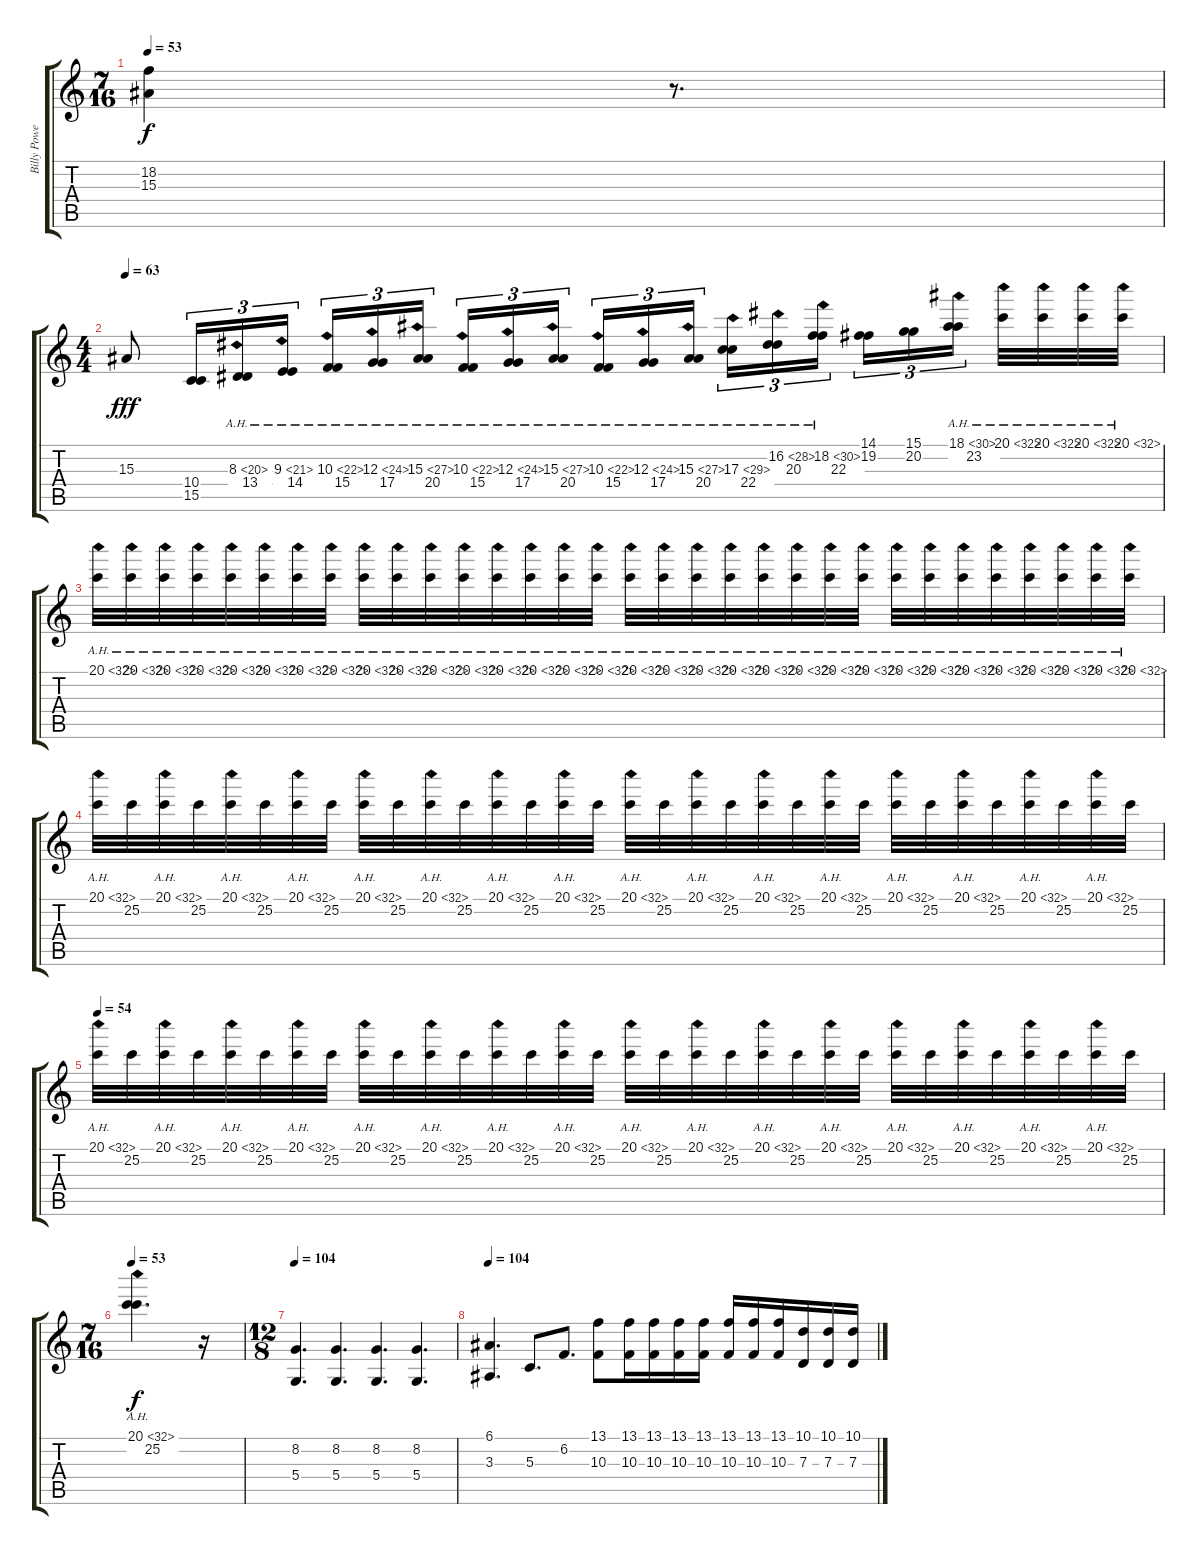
\track ("Billy Powell (keyboard right hand)" "Billy Powe") {instrument acousticgrandpiano}
\staff {score tabs}
\tuning (E4 B3 G3 D3 A2 E2) {hide}
\ts (7 16)
\tempo 53
\clef g2
\ks c
(18.2 15.3).4{dy f} r.8{d} |
\ts (4 4)
\tempo 63
15.3.8{dy fff} (10.4 15.5).16{tu (3 2)} (8.3{ah 12} 13.4).16{tu (3 2)} (9.3{ah 12} 14.4).16{tu (3 2)} (10.3{ah 12} 15.4).16{tu (3 2)} (12.3{ah 12} 17.4).16{tu (3 2)} (15.3{ah 12} 20.4).16{tu (3 2) beam splitsecondary} (10.3{ah 12} 15.4).16{tu (3 2)} (12.3{ah 12} 17.4).16{tu (3 2)} (15.3{ah 12} 20.4).16{tu (3 2)} (10.3{ah 12} 15.4).16{tu (3 2)} (12.3{ah 12} 17.4).16{tu (3 2)} (15.3{ah 12} 20.4).16{tu (3 2) beam splitsecondary} (17.3{ah 12} 22.4).16{tu (3 2)} (16.2{ah 12} 20.3).16{tu (3 2)} (18.2{ah 12} 22.3).16{tu (3 2)} (14.1 19.2).16{tu (3 2)} (15.1 20.2).16{tu (3 2)} (18.1{ah 12} 23.2).16{tu (3 2) beam splitsecondary} 20.1{ah 12}.32 20.1{ah 12}.32 20.1{ah 12}.32 20.1{ah 12}.32 |
20.1{ah 12}.32 20.1{ah 12}.32 20.1{ah 12}.32 20.1{ah 12}.32 20.1{ah 12}.32 20.1{ah 12}.32 20.1{ah 12}.32 20.1{ah 12}.32 20.1{ah 12}.32 20.1{ah 12}.32 20.1{ah 12}.32 20.1{ah 12}.32 20.1{ah 12}.32 20.1{ah 12}.32 20.1{ah 12}.32 20.1{ah 12}.32 20.1{ah 12}.32 20.1{ah 12}.32 20.1{ah 12}.32 20.1{ah 12}.32 20.1{ah 12}.32 20.1{ah 12}.32 20.1{ah 12}.32 20.1{ah 12}.32 20.1{ah 12}.32 20.1{ah 12}.32 20.1{ah 12}.32 20.1{ah 12}.32 20.1{ah 12}.32 20.1{ah 12}.32 20.1{ah 12}.32 20.1{ah 12}.32 |
20.1{ah 12}.32 25.2.32 20.1{ah 12}.32 25.2.32 20.1{ah 12}.32 25.2.32 20.1{ah 12}.32 25.2.32 20.1{ah 12}.32 25.2.32 20.1{ah 12}.32 25.2.32 20.1{ah 12}.32 25.2.32 20.1{ah 12}.32 25.2.32 20.1{ah 12}.32 25.2.32 20.1{ah 12}.32 25.2.32 20.1{ah 12}.32 25.2.32 20.1{ah 12}.32 25.2.32 20.1{ah 12}.32 25.2.32 20.1{ah 12}.32 25.2.32 20.1{ah 12}.32 25.2.32 20.1{ah 12}.32 25.2.32 |
\tempo 54
20.1{ah 12}.32 25.2.32 20.1{ah 12}.32 25.2.32 20.1{ah 12}.32 25.2.32 20.1{ah 12}.32 25.2.32 20.1{ah 12}.32 25.2.32 20.1{ah 12}.32 25.2.32 20.1{ah 12}.32 25.2.32 20.1{ah 12}.32 25.2.32 20.1{ah 12}.32 25.2.32 20.1{ah 12}.32 25.2.32 20.1{ah 12}.32 25.2.32 20.1{ah 12}.32 25.2.32 20.1{ah 12}.32 25.2.32 20.1{ah 12}.32 25.2.32 20.1{ah 12}.32 25.2.32 20.1{ah 12}.32 25.2.32 |
\ts (7 16)
\tempo 53
(20.1{ah 12} 25.2).4{d dy f} r.16 |
\ts (12 8)
\tempo 104
(8.2 5.4).4{d} (8.2 5.4).4{d} (8.2 5.4).4{d} (8.2 5.4).4{d} |
\tempo 104
(6.1 3.3).4{d} 5.3.8{d} 6.2.8{d} (13.1 10.3).8 (13.1 10.3).16 (13.1 10.3).16 (13.1 10.3).16 (13.1 10.3).16 (13.1 10.3).16 (13.1 10.3).16 (13.1 10.3).16 (10.1 7.3).16 (10.1 7.3).16 (10.1 7.3).16
